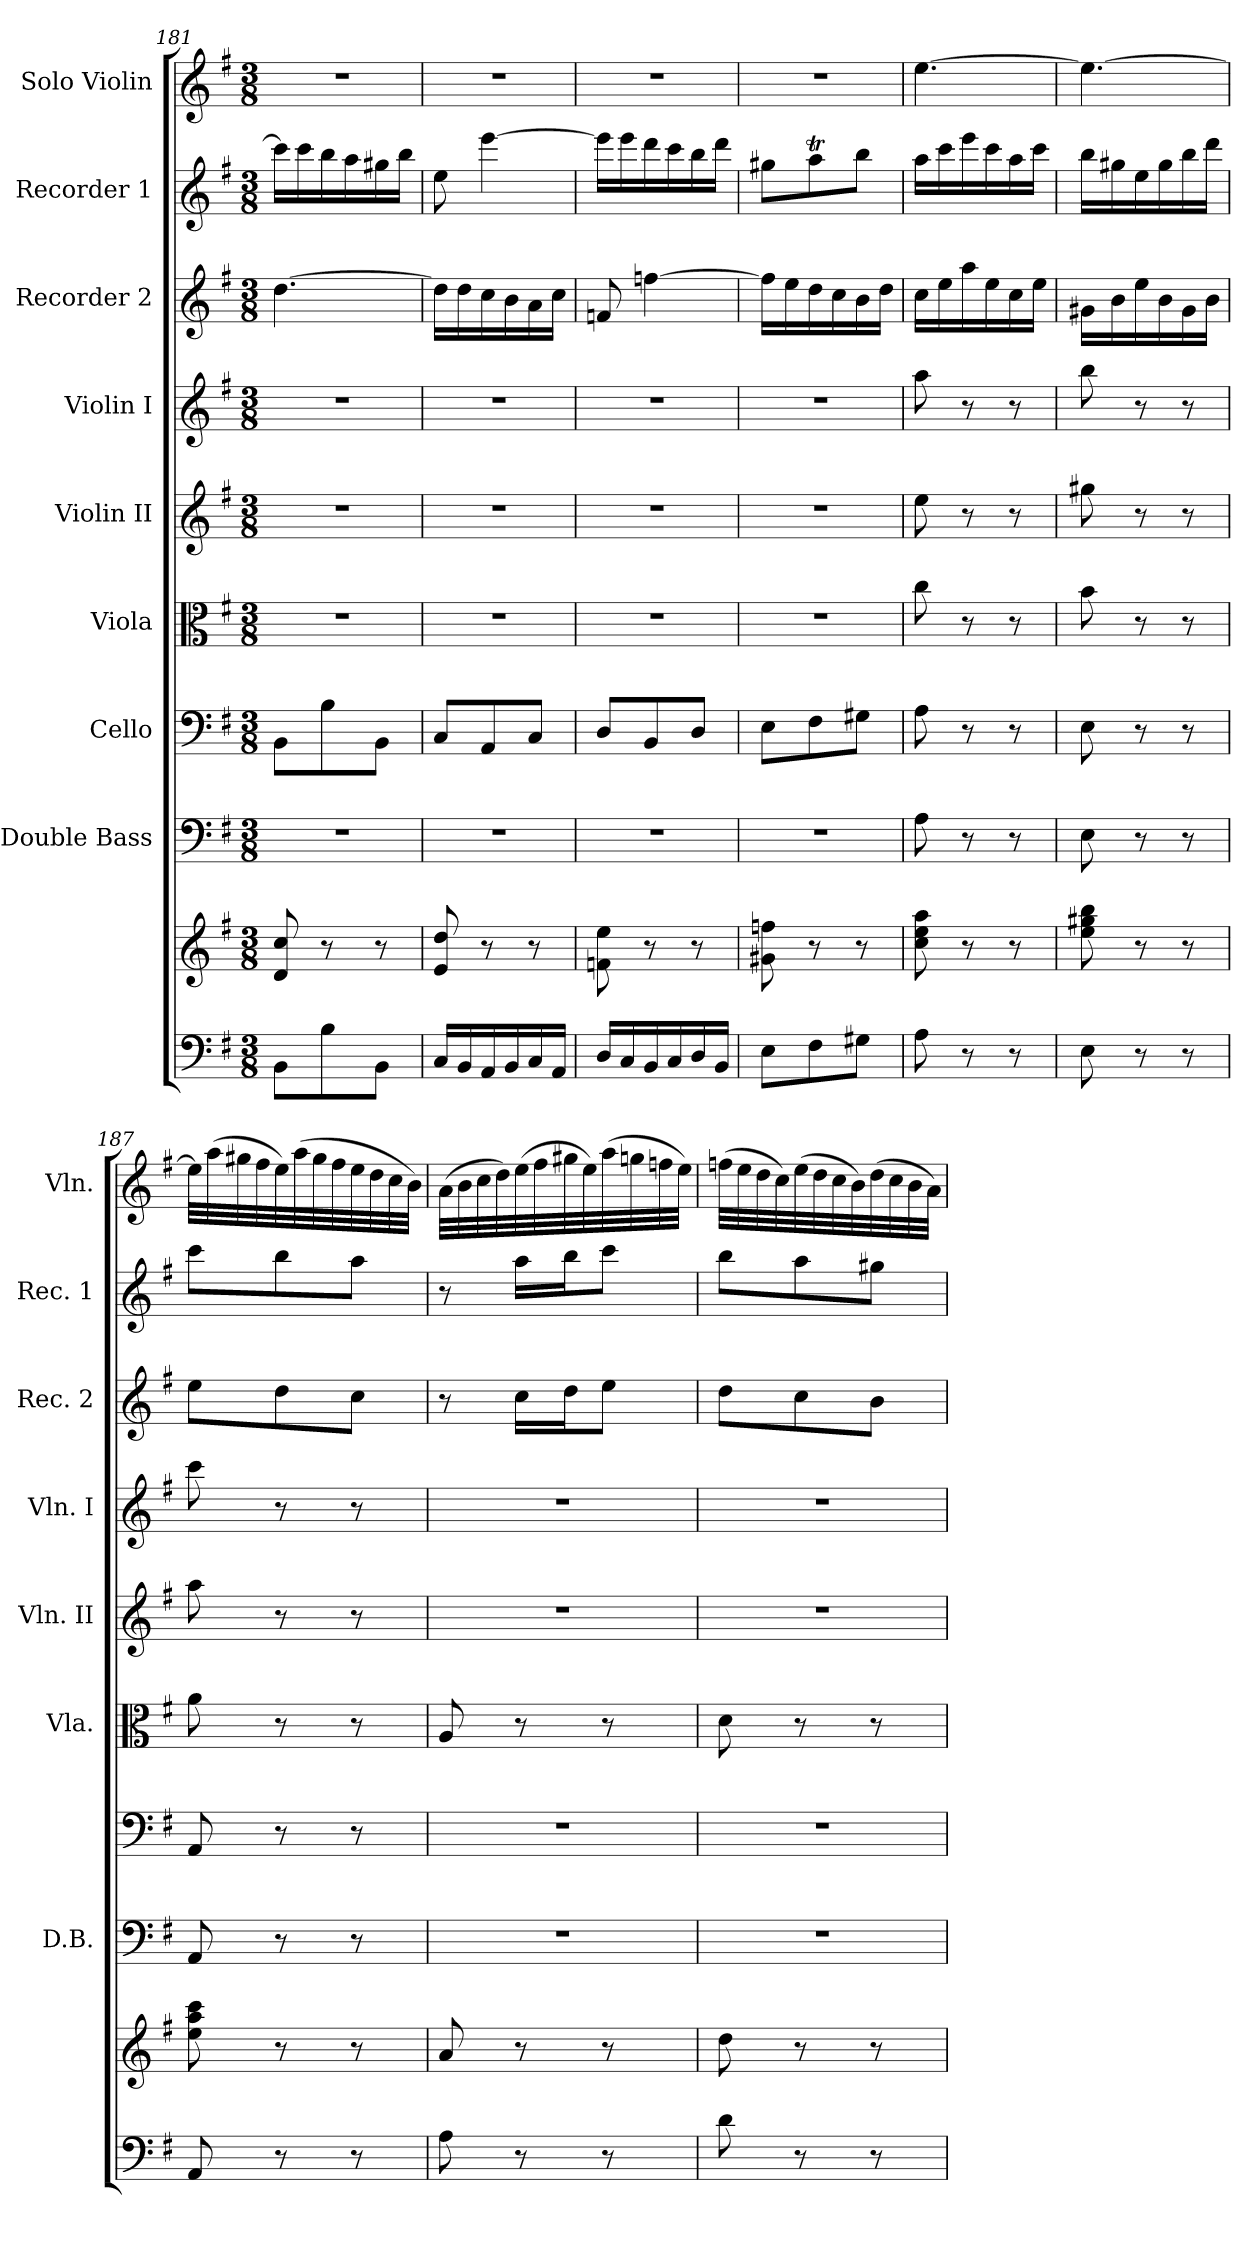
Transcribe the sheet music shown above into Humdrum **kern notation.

**kern	**kern	**kern	**kern	**kern	**kern	**kern	**kern	**kern	**kern
*part9	*part9	*part8	*part7	*part6	*part5	*part4	*part3	*part2	*part1
*staff10	*staff9	*staff8	*staff7	*staff6	*staff5	*staff4	*staff3	*staff2	*staff1
*	*	*I"Double Bass	*I"Cello	*I"Viola	*I"Violin II	*I"Violin I	*I"Recorder 2	*I"Recorder 1	*I"Solo Violin
*	*	*I'D.B.	*	*I'Vla.	*I'Vln. II	*I'Vln. I	*I'Rec. 2	*I'Rec. 1	*I'Vln.
*clefF4	*clefG2	*clefF4	*clefF4	*clefC3	*clefG2	*clefG2	*clefG2	*clefG2	*clefG2
*	*	*ITrd7c12	*	*	*	*	*	*	*
*k[f#]	*k[f#]	*k[f#]	*k[f#]	*k[f#]	*k[f#]	*k[f#]	*k[f#]	*k[f#]	*k[f#]
*G:	*G:	*G:	*G:	*G:	*G:	*G:	*G:	*G:	*G:
*M3/8	*M3/8	*M3/8	*M3/8	*M3/8	*M3/8	*M3/8	*M3/8	*M3/8	*M3/8
=181	=181	=181	=181	=181	=181	=181	=181	=181	=181
8BB\L	8d/ 8cc/	4.r	8BB\L	4.r	4.r	4.r	[4.dd\	16ccc\LL]	4.r
.	.	.	.	.	.	.	.	16ccc\	.
8B\	8r	.	8B\	.	.	.	.	16bb\	.
.	.	.	.	.	.	.	.	16aa\	.
8BB\J	8r	.	8BB\J	.	.	.	.	16gg#X\	.
.	.	.	.	.	.	.	.	16bb\JJ	.
=182	=182	=182	=182	=182	=182	=182	=182	=182	=182
16C/LL	8e/ 8dd/	4.r	8C/L	4.r	4.r	4.r	16dd\LL]	8ee\	4.r
16BB/	.	.	.	.	.	.	16dd\	.	.
16AA/	8r	.	8AA/	.	.	.	16cc\	[4eee\	.
16BB/	.	.	.	.	.	.	16b\	.	.
16C/	8r	.	8C/J	.	.	.	16a\	.	.
16AA/JJ	.	.	.	.	.	.	16cc\JJ	.	.
=183	=183	=183	=183	=183	=183	=183	=183	=183	=183
16D/LL	8fn\ 8ee\	4.r	8D/L	4.r	4.r	4.r	8fn/	16eee\LL]	4.r
16C/	.	.	.	.	.	.	.	16eee\	.
16BB/	8r	.	8BB/	.	.	.	[4ffn\	16ddd\	.
16C/	.	.	.	.	.	.	.	16ccc\	.
16D/	8r	.	8D/J	.	.	.	.	16bb\	.
16BB/JJ	.	.	.	.	.	.	.	16ddd\JJ	.
!!LO:PB:g=z
=184	=184	=184	=184	=184	=184	=184	=184	=184	=184
8E\L	8g#X\ 8ffn\	4.r	8E\L	4.r	4.r	4.r	16ff\LL]	8gg#X\L	4.r
.	.	.	.	.	.	.	16ee\	.	.
8F#\	8r	.	8F#\	.	.	.	16dd\	8aaT\	.
.	.	.	.	.	.	.	16cc\	.	.
8G#X\J	8r	.	8G#X\J	.	.	.	16b\	8bb\J	.
.	.	.	.	.	.	.	16dd\JJ	.	.
=185	=185	=185	=185	=185	=185	=185	=185	=185	=185
8A\	8cc\ 8ee\ 8aa\	8AA\	8A\	8cc\	8ee\	8aa\	16cc\LL	16aa\LL	[4.ee\
.	.	.	.	.	.	.	16ee\	16ccc\	.
8r	8r	8r	8r	8r	8r	8r	16aa\	16eee\	.
.	.	.	.	.	.	.	16ee\	16ccc\	.
8r	8r	8r	8r	8r	8r	8r	16cc\	16aa\	.
.	.	.	.	.	.	.	16ee\JJ	16ccc\JJ	.
=186	=186	=186	=186	=186	=186	=186	=186	=186	=186
8E\	8ee\ 8gg#X\ 8bb\	8EE\	8E\	8b\	8gg#X\	8bb\	16g#X\LL	16bb\LL	4.ee\_
.	.	.	.	.	.	.	16b\	16gg#X\	.
8r	8r	8r	8r	8r	8r	8r	16ee\	16ee\	.
.	.	.	.	.	.	.	16b\	16gg#\	.
8r	8r	8r	8r	8r	8r	8r	16g#\	16bb\	.
.	.	.	.	.	.	.	16b\JJ	16ddd\JJ	.
=187	=187	=187	=187	=187	=187	=187	=187	=187	=187
8AA/	8ee\ 8aa\ 8ccc\	8AAA/	8AA/	8a\	8aa\	8ccc\	8ee\L	8ccc\L	32ee\LLL]
.	.	.	.	.	.	.	.	.	(>32aa\
.	.	.	.	.	.	.	.	.	32gg#X\
.	.	.	.	.	.	.	.	.	32ff#\
8r	8r	8r	8r	8r	8r	8r	8dd\	8bb\	32ee\)
.	.	.	.	.	.	.	.	.	(>32aa\
.	.	.	.	.	.	.	.	.	32gg#\
.	.	.	.	.	.	.	.	.	32ff#\
8r	8r	8r	8r	8r	8r	8r	8cc\J	8aa\J	32ee\
.	.	.	.	.	.	.	.	.	32dd\
.	.	.	.	.	.	.	.	.	32cc\
.	.	.	.	.	.	.	.	.	32b\JJJ)
=188	=188	=188	=188	=188	=188	=188	=188	=188	=188
8A\	8a/	4.r	4.r	8A/	4.r	4.r	8r	8r	(>32a\LLL
.	.	.	.	.	.	.	.	.	32b\
.	.	.	.	.	.	.	.	.	32cc\
.	.	.	.	.	.	.	.	.	32dd\)
8r	8r	.	.	8r	.	.	16cc\LL	16aa\LL	(>32ee\
.	.	.	.	.	.	.	.	.	32ff#\
.	.	.	.	.	.	.	16dd\J	16bb\J	32gg#X\
.	.	.	.	.	.	.	.	.	32ee\)
8r	8r	.	.	8r	.	.	8ee\J	8ccc\J	(>32aa\
.	.	.	.	.	.	.	.	.	32ggn\
.	.	.	.	.	.	.	.	.	32ffn\
.	.	.	.	.	.	.	.	.	32ee\JJJ)
=189	=189	=189	=189	=189	=189	=189	=189	=189	=189
8d\	8dd\	4.r	4.r	8d\	4.r	4.r	8dd\L	8bb\L	(>32ffn\LLL
.	.	.	.	.	.	.	.	.	32ee\
.	.	.	.	.	.	.	.	.	32dd\
.	.	.	.	.	.	.	.	.	32cc\)
8r	8r	.	.	8r	.	.	8cc\	8aa\	(>32ee\
.	.	.	.	.	.	.	.	.	32dd\
.	.	.	.	.	.	.	.	.	32cc\
.	.	.	.	.	.	.	.	.	32b\)
8r	8r	.	.	8r	.	.	8b\J	8gg#X\J	(>32dd\
.	.	.	.	.	.	.	.	.	32cc\
.	.	.	.	.	.	.	.	.	32b\
.	.	.	.	.	.	.	.	.	32a\JJJ)
=	=	=	=	=	=	=	=	=	=
*-	*-	*-	*-	*-	*-	*-	*-	*-	*-
